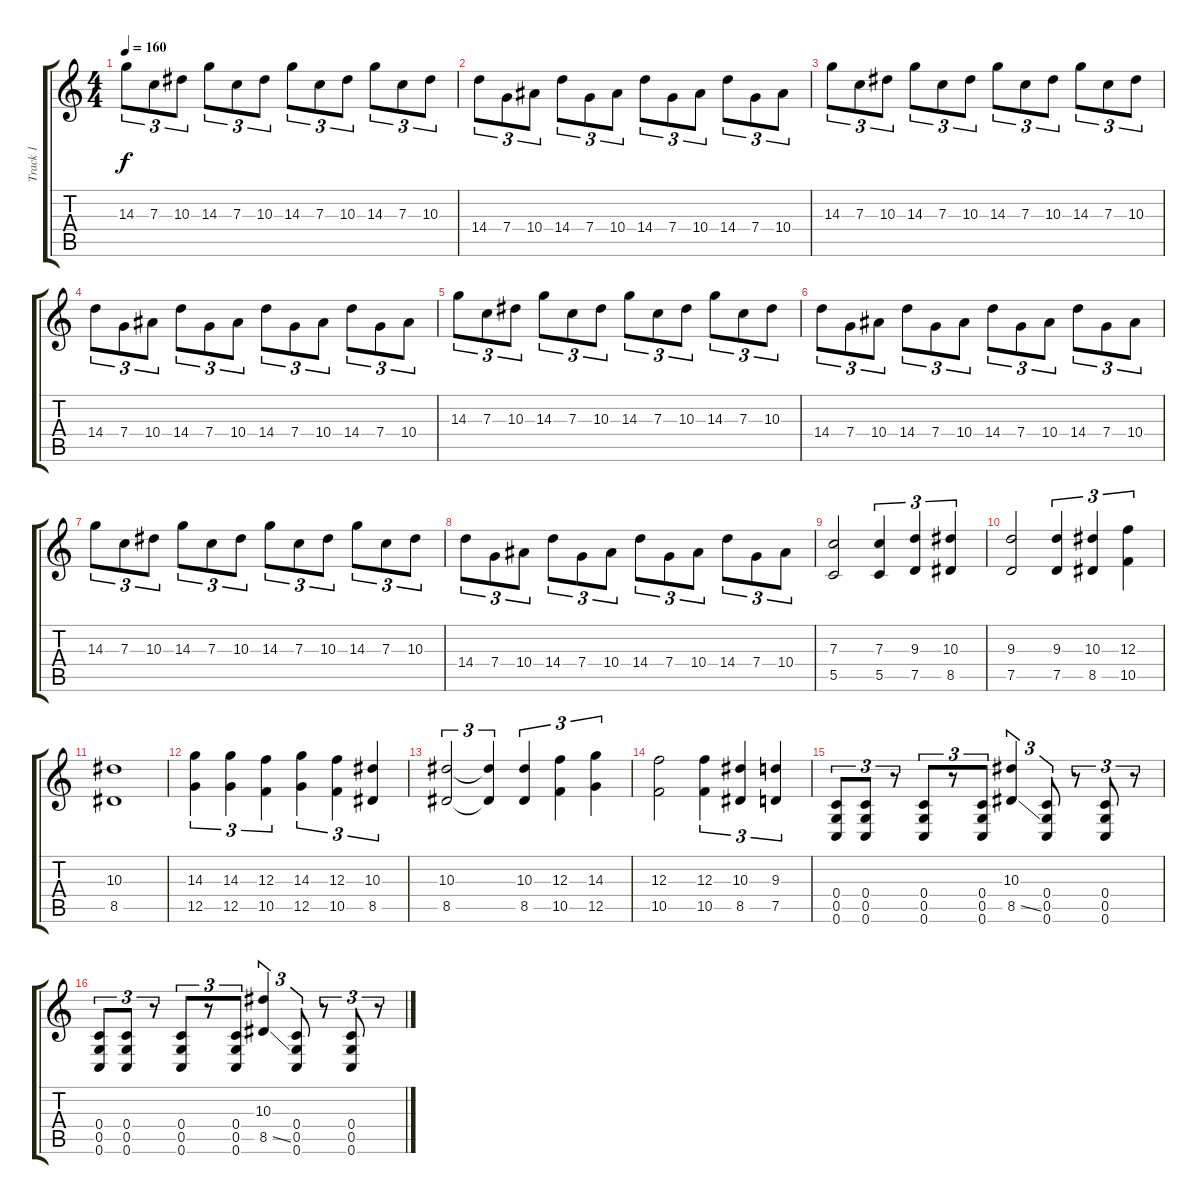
\track ("Track 1" "Track 1") {instrument overdrivenguitar}
\staff {score tabs}
\tuning (D4 A3 F3 C3 G2 C2) {hide}
\ts (4 4)
\tempo 160
\clef g2
\ks c
14.3.8{tu (3 2) dy f} 7.3.8{tu (3 2)} 10.3.8{tu (3 2)} 14.3.8{tu (3 2)} 7.3.8{tu (3 2)} 10.3.8{tu (3 2)} 14.3.8{tu (3 2)} 7.3.8{tu (3 2)} 10.3.8{tu (3 2)} 14.3.8{tu (3 2)} 7.3.8{tu (3 2)} 10.3.8{tu (3 2)} |
14.4.8{tu (3 2)} 7.4.8{tu (3 2)} 10.4.8{tu (3 2)} 14.4.8{tu (3 2)} 7.4.8{tu (3 2)} 10.4.8{tu (3 2)} 14.4.8{tu (3 2)} 7.4.8{tu (3 2)} 10.4.8{tu (3 2)} 14.4.8{tu (3 2)} 7.4.8{tu (3 2)} 10.4.8{tu (3 2)} |
14.3.8{tu (3 2)} 7.3.8{tu (3 2)} 10.3.8{tu (3 2)} 14.3.8{tu (3 2)} 7.3.8{tu (3 2)} 10.3.8{tu (3 2)} 14.3.8{tu (3 2)} 7.3.8{tu (3 2)} 10.3.8{tu (3 2)} 14.3.8{tu (3 2)} 7.3.8{tu (3 2)} 10.3.8{tu (3 2)} |
14.4.8{tu (3 2)} 7.4.8{tu (3 2)} 10.4.8{tu (3 2)} 14.4.8{tu (3 2)} 7.4.8{tu (3 2)} 10.4.8{tu (3 2)} 14.4.8{tu (3 2)} 7.4.8{tu (3 2)} 10.4.8{tu (3 2)} 14.4.8{tu (3 2)} 7.4.8{tu (3 2)} 10.4.8{tu (3 2)} |
14.3.8{tu (3 2)} 7.3.8{tu (3 2)} 10.3.8{tu (3 2)} 14.3.8{tu (3 2)} 7.3.8{tu (3 2)} 10.3.8{tu (3 2)} 14.3.8{tu (3 2)} 7.3.8{tu (3 2)} 10.3.8{tu (3 2)} 14.3.8{tu (3 2)} 7.3.8{tu (3 2)} 10.3.8{tu (3 2)} |
14.4.8{tu (3 2)} 7.4.8{tu (3 2)} 10.4.8{tu (3 2)} 14.4.8{tu (3 2)} 7.4.8{tu (3 2)} 10.4.8{tu (3 2)} 14.4.8{tu (3 2)} 7.4.8{tu (3 2)} 10.4.8{tu (3 2)} 14.4.8{tu (3 2)} 7.4.8{tu (3 2)} 10.4.8{tu (3 2)} |
14.3.8{tu (3 2)} 7.3.8{tu (3 2)} 10.3.8{tu (3 2)} 14.3.8{tu (3 2)} 7.3.8{tu (3 2)} 10.3.8{tu (3 2)} 14.3.8{tu (3 2)} 7.3.8{tu (3 2)} 10.3.8{tu (3 2)} 14.3.8{tu (3 2)} 7.3.8{tu (3 2)} 10.3.8{tu (3 2)} |
14.4.8{tu (3 2)} 7.4.8{tu (3 2)} 10.4.8{tu (3 2)} 14.4.8{tu (3 2)} 7.4.8{tu (3 2)} 10.4.8{tu (3 2)} 14.4.8{tu (3 2)} 7.4.8{tu (3 2)} 10.4.8{tu (3 2)} 14.4.8{tu (3 2)} 7.4.8{tu (3 2)} 10.4.8{tu (3 2)} |
(7.3 5.5).2 (7.3 5.5).4{tu (3 2)} (9.3 7.5).4{tu (3 2)} (10.3 8.5).4{tu (3 2)} |
(9.3 7.5).2 (9.3 7.5).4{tu (3 2)} (10.3 8.5).4{tu (3 2)} (12.3 10.5).4{tu (3 2)} |
(10.3 8.5).1 |
(14.3 12.5).4{tu (3 2)} (14.3 12.5).4{tu (3 2)} (12.3 10.5).4{tu (3 2)} (14.3 12.5).4{tu (3 2)} (12.3 10.5).4{tu (3 2)} (10.3 8.5).4{tu (3 2)} |
(10.3 8.5).2{tu (3 2)} (10.3{t} 8.5{t}).4{tu (3 2)} (10.3 8.5).4{tu (3 2)} (12.3 10.5).4{tu (3 2)} (14.3 12.5).4{tu (3 2)} |
(12.3 10.5).2 (12.3 10.5).4{tu (3 2)} (10.3 8.5).4{tu (3 2)} (9.3 7.5).4{tu (3 2)} |
(0.4 0.5 0.6).8{tu (3 2)} (0.4 0.5 0.6).8{tu (3 2)} r.8{tu (3 2)} (0.4 0.5 0.6).8{tu (3 2)} r.8{tu (3 2)} (0.4 0.5 0.6).8{tu (3 2)} (10.3 8.5{ss}).4{tu (3 2)} (0.4 0.5 0.6).8{tu (3 2)} r.8{tu (3 2)} (0.4 0.5 0.6).8{tu (3 2)} r.8{tu (3 2)} |
(0.4 0.5 0.6).8{tu (3 2)} (0.4 0.5 0.6).8{tu (3 2)} r.8{tu (3 2)} (0.4 0.5 0.6).8{tu (3 2)} r.8{tu (3 2)} (0.4 0.5 0.6).8{tu (3 2)} (10.3{ss} 8.5{ss}).4{tu (3 2)} (0.4 0.5 0.6).8{tu (3 2)} r.8{tu (3 2)} (0.4 0.5 0.6).8{tu (3 2)} r.8{tu (3 2)}
